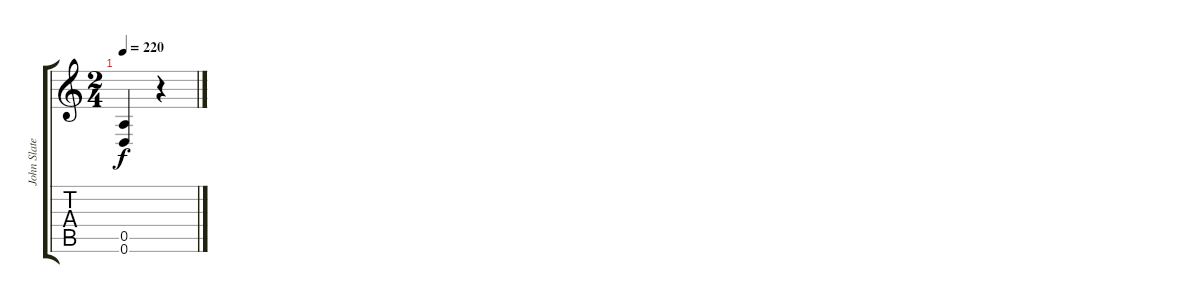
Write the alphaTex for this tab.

\track ("John Slater" "John Slate") {instrument distortionguitar}
\staff {score tabs}
\tuning (E4 B3 G3 D3 A2 D2) {hide}
\ts (2 4)
\tempo 220
\clef g2
\ks c
(0.5 0.6).4{dy f} r.4
